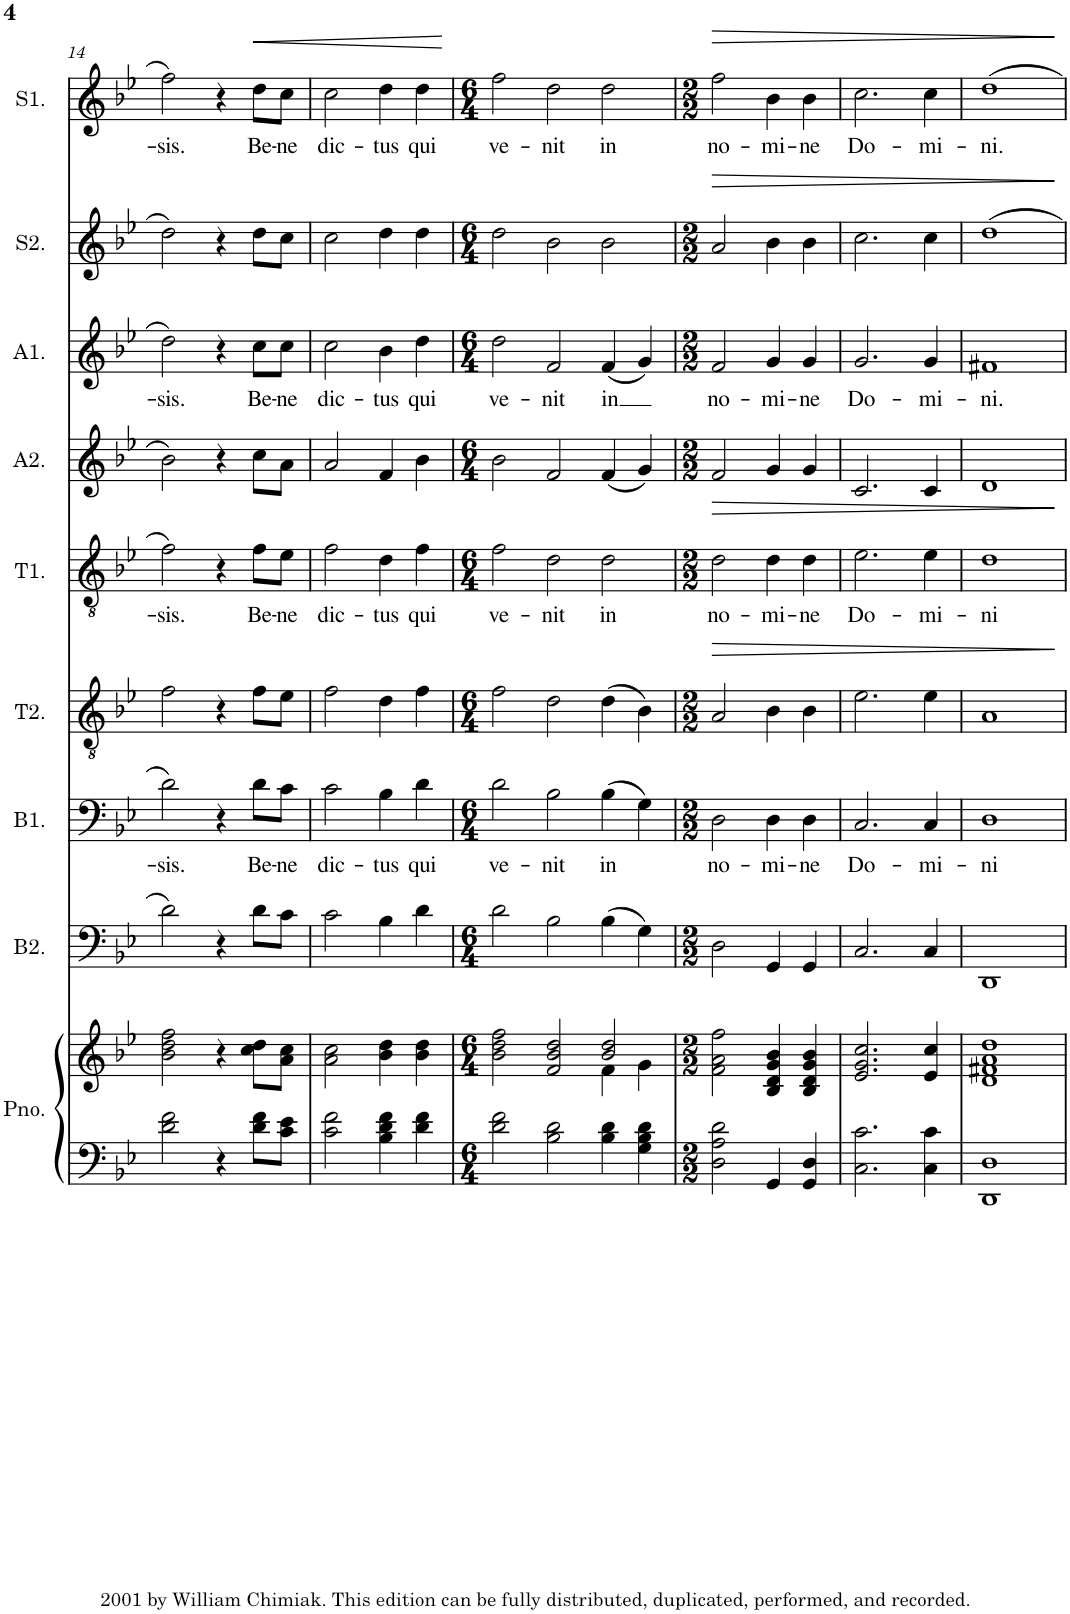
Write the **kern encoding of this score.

**kern	**kern	**kern	**kern	**text	**kern	**dynam	**kern	**text	**dynam	**kern	**kern	**text	**kern	**dynam	**kern	**text	**dynam
*part9	*part9	*part8	*part7	*part7	*part6	*part6	*part5	*part5	*part5	*part4	*part3	*part3	*part2	*part2	*part1	*part1	*part1
*staff10	*staff9	*staff8	*staff7	*staff7	*staff6	*staff6	*staff5	*staff5	*staff5	*staff4	*staff3	*staff3	*staff2	*staff2	*staff1	*staff1	*staff1
*I"Piano (for rehearsal only)	*	*I"Bass2	*I"Bass1	*	*I"Tenor2	*	*I"Tenor1	*	*	*I"Alto2	*I"Alto1	*	*I"Soprano2	*	*I"Soprano1	*	*
*I'Pno.	*	*I'B2.	*I'B1.	*	*I'T2.	*	*I'T1.	*	*	*I'A2.	*I'A1.	*	*I'S2.	*	*I'S1.	*	*
!!LO:PB:g=z
*clefF4	*clefG2	*clefF4	*clefF4	*	*clefGv2	*	*clefGv2	*	*	*clefG2	*clefG2	*	*clefG2	*	*clefG2	*	*
*k[b-e-]	*k[b-e-]	*k[b-e-]	*k[b-e-]	*	*k[b-e-]	*	*k[b-e-]	*	*	*k[b-e-]	*k[b-e-]	*	*k[b-e-]	*	*k[b-e-]	*	*
*M4/4	*M4/4	*M4/4	*M4/4	*	*M4/4	*	*M4/4	*	*	*M4/4	*M4/4	*	*M4/4	*	*M4/4	*	*
=14	=14	=14	=14	=14	=14	=14	=14	=14	=14	=14	=14	=14	=14	=14	=14	=14	=14
!	!	!	!	!LO:LY:b	!	!	!	!LO:LY:b	!	!	!	!LO:LY:b	!	!	!	!LO:LY:b	!
2d\ 2f\	2b-\ 2dd\ 2ff\	2d\	2d\	sis.	2f\	.	2f\	-sis.	.	2b-\	2dd\	-sis.	2dd\	.	2ff\	-sis.	.
4r	4r	4r	4r	.	4r	.	4r	.	.	4r	4r	.	4r	.	4r	.	.
!	!	!	!	!LO:LY:b	!	!	!	!LO:LY:b	!	!	!	!LO:LY:b	!	!	!	!LO:LY:b	!LO:HP:b
8d\ 8f\L	8cc\ 8dd\L	8d\L	8d\L	Be-	8f\L	.	8f\L	Be-	.	8cc\L	8cc\L	Be-	8dd\L	.	8dd\L	Be-	<
!	!	!	!	!LO:LY:b	!	!	!	!LO:LY:b	!	!	!	!LO:LY:b	!	!	!	!LO:LY:b	!
8c\ 8e-\J	8a\ 8cc\J	8c\J	8c\J	-ne	8e-\J	.	8e-\J	-ne	.	8a\J	8cc\J	-ne	8cc\J	.	8cc\J	-ne	.
=15	=15	=15	=15	=15	=15	=15	=15	=15	=15	=15	=15	=15	=15	=15	=15	=15	=15
!	!	!	!	!LO:LY:b	!	!	!	!LO:LY:b	!	!	!	!LO:LY:b	!	!	!	!LO:LY:b	!
2c\ 2f\	2a\ 2cc\	2c\	2c\	dic-	2f\	.	2f\	dic-	.	2a/	2cc\	dic-	2cc\	.	2cc\	dic-	.
!	!	!	!	!LO:LY:b	!	!	!	!LO:LY:b	!	!	!	!LO:LY:b	!	!	!	!LO:LY:b	!
4B-\ 4d\ 4f\	4b-\ 4dd\	4B-\	4B-\	-tus	4d\	.	4d\	-tus	.	4f/	4b-\	-tus	4dd\	.	4dd\	-tus	.
!	!	!	!	!LO:LY:b	!	!	!	!LO:LY:b	!	!	!	!LO:LY:b	!	!	!	!LO:LY:b	!
4d\ 4f\	4b-\ 4dd\	4d\	4d\	qui	4f\	.	4f\	qui	.	4b-\	4dd\	qui	4dd\	.	4dd\	qui	.
.	.	.	.	.	.	.	.	.	.	.	.	.	.	.	.	.	[
=16	=16	=16	=16	=16	=16	=16	=16	=16	=16	=16	=16	=16	=16	=16	=16	=16	=16
*M6/4	*M6/4	*M6/4	*M6/4	*	*M6/4	*	*M6/4	*	*	*M6/4	*M6/4	*	*M6/4	*	*M6/4	*	*
*	*^	*	*	*	*	*	*	*	*	*	*	*	*	*	*	*	*
!	!	!	!	!	!LO:LY:b	!	!	!	!LO:LY:b	!	!	!	!LO:LY:b	!	!	!	!LO:LY:b	!
2d\ 2f\	2b-\ 2dd\ 2ff\	1ryy	2d\	2d\	ve-	2f\	.	2f\	ve-	.	2b-\	2dd\	ve-	2dd\	.	2ff\	ve-	.
!	!	!	!	!	!LO:LY:b	!	!	!	!LO:LY:b	!	!	!	!LO:LY:b	!	!	!	!LO:LY:b	!
2B-\ 2d\	2f/ 2b-/ 2dd/	.	2B-\	2B-\	-nit	2d\	.	2d\	-nit	.	2f/	2f/	-nit	2b-\	.	2dd\	-nit	.
!	!	!	!	!	!LO:LY:b	!	!	!	!LO:LY:b	!	!	!	!LO:LY:b	!	!	!	!LO:LY:b	!
4B-\ 4d\	2b-/ 2dd/	4f\	(4B-\	(4B-\	in	(4d\	.	2d\	in	.	(4f/	(4f/	in	2b-\	.	2dd\	in	.
4G\ 4B-\ 4d\	.	4g\	4G\)	4G\)	.	4B-\)	.	.	.	.	4g/)	4g/)	.	.	.	.	.	.
*	*v	*v	*	*	*	*	*	*	*	*	*	*	*	*	*	*	*	*
=17	=17	=17	=17	=17	=17	=17	=17	=17	=17	=17	=17	=17	=17	=17	=17	=17	=17
*M2/2	*M2/2	*M2/2	*M2/2	*	*M2/2	*	*M2/2	*	*	*M2/2	*M2/2	*	*M2/2	*	*M2/2	*	*
*	*^	*	*	*	*	*	*	*	*	*	*	*	*	*	*	*	*
!	!	!	!	!	!LO:LY:b	!	!LO:HP:b	!	!LO:LY:b	!LO:HP:b	!	!	!LO:LY:b	!	!LO:HP:b	!	!LO:LY:b	!LO:HP:b
*	*v	*v	*	*	*	*	*	*	*	*	*	*	*	*	*	*	*	*
2D\ 2A\ 2d\	2f\ 2a\ 2ff\	2D\	2D\	no-	2A/	>	2d\	no-	>	2f/	2f/	no-	2a/	>	2ff\	no-	>
!	!	!	!	!LO:LY:b	!	!	!	!LO:LY:b	!	!	!	!LO:LY:b	!	!	!	!LO:LY:b	!
4GG/	4B-/ 4d/ 4g/ 4b-/	4GG/	4D\	-mi-	4B-\	.	4d\	-mi-	.	4g/	4g/	-mi-	4b-\	.	4b-\	-mi-	.
!	!	!	!	!LO:LY:b	!	!	!	!LO:LY:b	!	!	!	!LO:LY:b	!	!	!	!LO:LY:b	!
4GG/ 4D/	4B-/ 4d/ 4g/ 4b-/	4GG/	4D\	-ne	4B-\	.	4d\	-ne	.	4g/	4g/	-ne	4b-\	.	4b-\	-ne	.
=18	=18	=18	=18	=18	=18	=18	=18	=18	=18	=18	=18	=18	=18	=18	=18	=18	=18
!	!	!	!	!LO:LY:b	!	!	!	!LO:LY:b	!	!	!	!LO:LY:b	!	!	!	!LO:LY:b	!
2.C\ 2.c\	2.e-/ 2.g/ 2.cc/	2.C/	2.C/	Do-	2.e-\	.	2.e-\	Do-	.	2.c/	2.g/	Do-	2.cc\	.	2.cc\	Do-	.
!	!	!	!	!LO:LY:b	!	!	!	!LO:LY:b	!	!	!	!LO:LY:b	!	!	!	!LO:LY:b	!
4C\ 4c\	4e-/ 4cc/	4C/	4C/	-mi-	4e-\	.	4e-\	-mi-	.	4c/	4g/	-mi-	4cc\	.	4cc\	-mi-	.
=19	=19	=19	=19	=19	=19	=19	=19	=19	=19	=19	=19	=19	=19	=19	=19	=19	=19
!	!	!	!	!LO:LY:b	!	!	!	!LO:LY:b	!	!	!	!LO:LY:b	!	!	!	!LO:LY:b	!
1DD 1D	1d 1f#X 1a 1dd	1DD	1D	-ni	1A	.	1d	-ni	.	1d	1f#X	-ni.	1dd	.	1dd	-ni.	.
.	.	.	.	.	.	]	.	.	]	.	.	.	.	]	.	.	]
=	=	=	=	=	=	=	=	=	=	=	=	=	=	=	=	=	=
*-	*-	*-	*-	*-	*-	*-	*-	*-	*-	*-	*-	*-	*-	*-	*-	*-	*-
